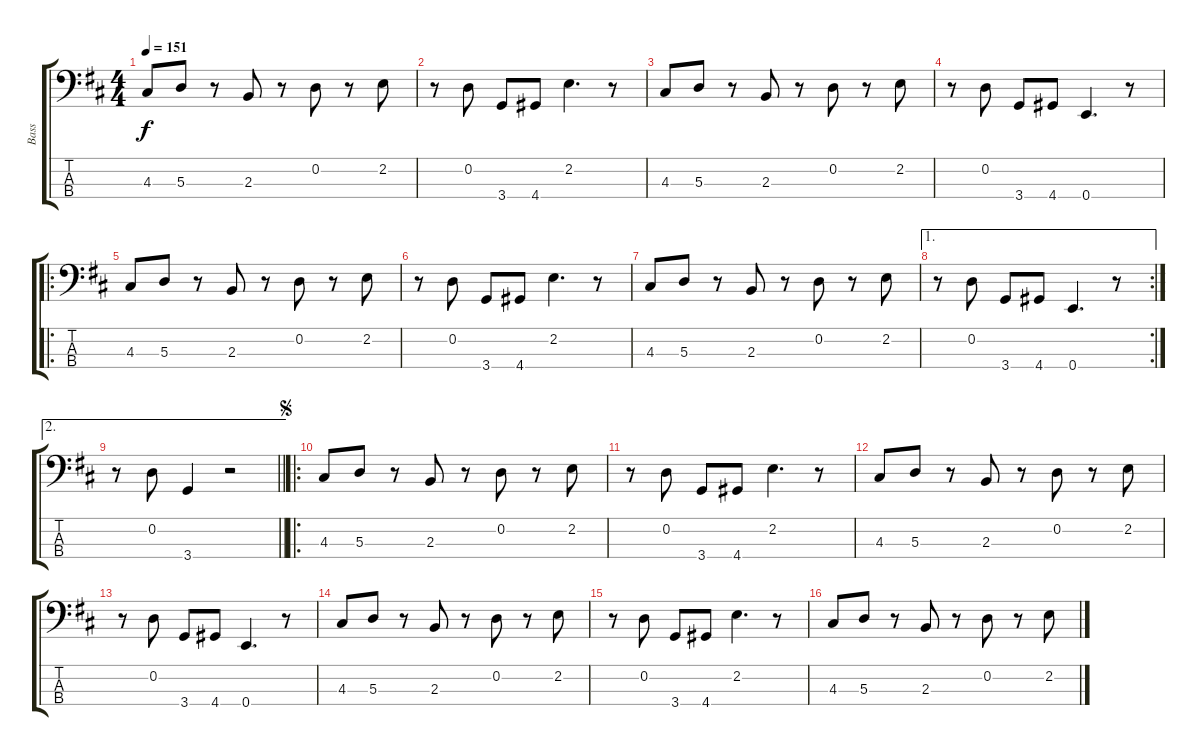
\track ("Bass" "Bass") {instrument electricbassfinger}
\staff {score tabs}
\tuning (G2 D2 A1 E1) {hide}
\ts (4 4)
\tempo 151
\clef f4
\ks d
4.3.8{dy f instrument electricbassfinger} 5.3.8 r.8 2.3.8 r.8 0.2.8 r.8 2.2.8 |
r.8 0.2.8 3.4.8 4.4.8 2.2.4{d} r.8 |
4.3.8 5.3.8 r.8 2.3.8 r.8 0.2.8 r.8 2.2.8 |
r.8 0.2.8 3.4.8 4.4.8 0.4.4{d} r.8 |
\ro
4.3.8 5.3.8 r.8 2.3.8 r.8 0.2.8 r.8 2.2.8 |
r.8 0.2.8 3.4.8 4.4.8 2.2.4{d} r.8 |
4.3.8 5.3.8 r.8 2.3.8 r.8 0.2.8 r.8 2.2.8 |
\ae 1
\rc 2
r.8 0.2.8 3.4.8 4.4.8 0.4.4{d} r.8 |
\ae 2
\barLineRight lightlight
r.8 0.2.8 3.4.4 r.2 |
\ro
\jump segno
4.3.8 5.3.8 r.8 2.3.8 r.8 0.2.8 r.8 2.2.8 |
r.8 0.2.8 3.4.8 4.4.8 2.2.4{d} r.8 |
4.3.8 5.3.8 r.8 2.3.8 r.8 0.2.8 r.8 2.2.8 |
r.8 0.2.8 3.4.8 4.4.8 0.4.4{d} r.8 |
4.3.8 5.3.8 r.8 2.3.8 r.8 0.2.8 r.8 2.2.8 |
r.8 0.2.8 3.4.8 4.4.8 2.2.4{d} r.8 |
4.3.8 5.3.8 r.8 2.3.8 r.8 0.2.8 r.8 2.2.8
